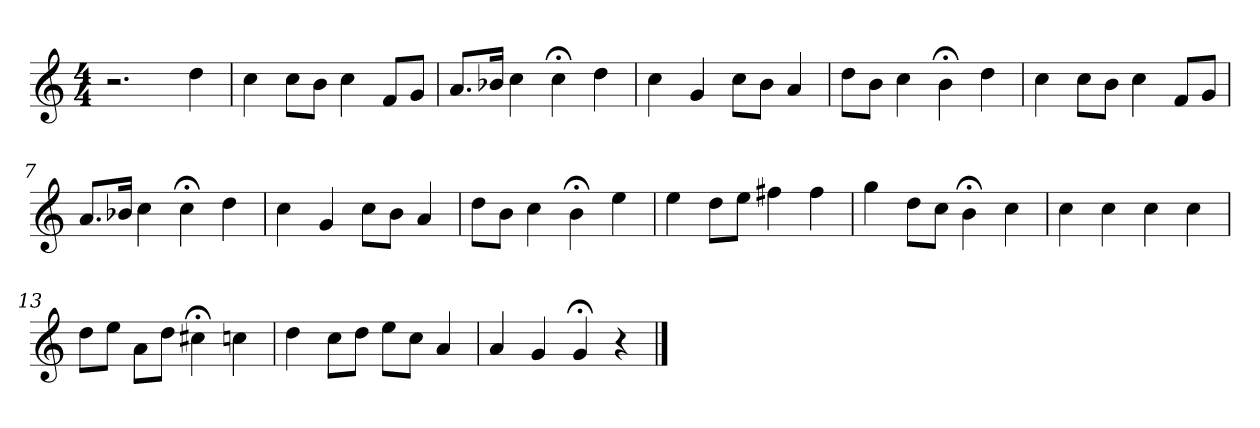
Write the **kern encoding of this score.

**kern
*part1
*staff1
*clefG2
*k[]
*C:
*M4/4
=1
2.r
4dd
=2
4cc
8cc\L
8b\J
4cc
8f/L
8g/J
=3
8.a/L
16b-X/Jk
4cc
4cc;<
4dd
=4
4cc
4g
8cc\L
8b\J
4a
=5
8dd\L
8b\J
4cc
4b;<
4dd
=6
4cc
8cc\L
8b\J
4cc
8f/L
8g/J
=7
8.a/L
16b-X/Jk
4cc
4cc;<
4dd
=8
4cc
4g
8cc\L
8b\J
4a
=9
8dd\L
8b\J
4cc
4b;<
4ee
=10
4ee
8dd\L
8ee\J
4ff#X
4ff#
=11
4gg
8dd\L
8cc\J
4b;<
4cc
=12
4cc
4cc
4cc
4cc
=13
8dd\L
8ee\J
8a\L
8dd\J
4cc#X;<
4ccn
=14
4dd
8cc\L
8dd\J
8ee\L
8cc\J
4a
=15
4a
4g
4g;<
4r
==
*-
